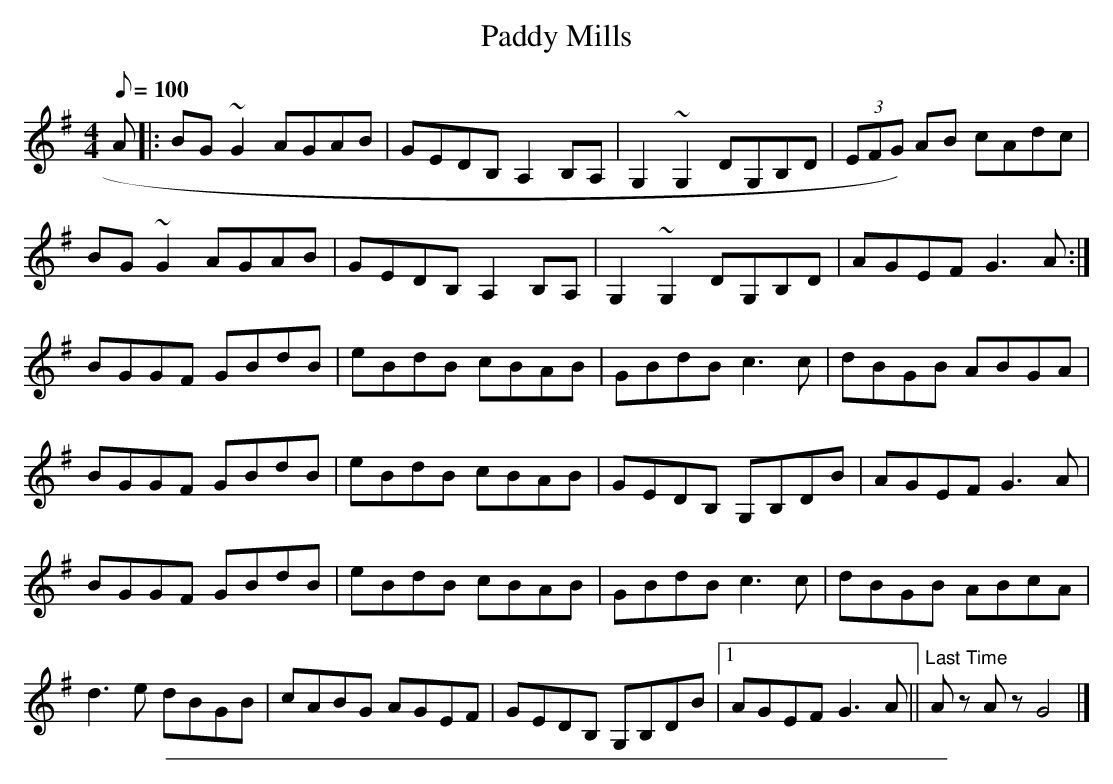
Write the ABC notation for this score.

X:1
T: Paddy Mills
M:4/4
L:1/8
Q:100
K:G
A |: BG ~G2 AGAB | GEDB, A,2 B,A, | G,2 ~G,2 DG,B,D | (3EFG) AB cAdc |
BG ~G2 AGAB | GEDB, A,2 B,A, | G,2 ~G,2 DG,B,D | AGEF G3 A :|
BGGF GBdB | eBdB cBAB | GBdB c3 c | dBGB ABGA |
BGGF GBdB | eBdB cBAB | GEDB, G,B,DB | AGEF G3 A |
BGGF GBdB | eBdB cBAB | GBdB c3 c | dBGB ABcA |
d3 e dBGB | cABG AGEF | GEDB, G,B,DB |1 AGEF G3 A || "Last Time"A z A z G4 |]
